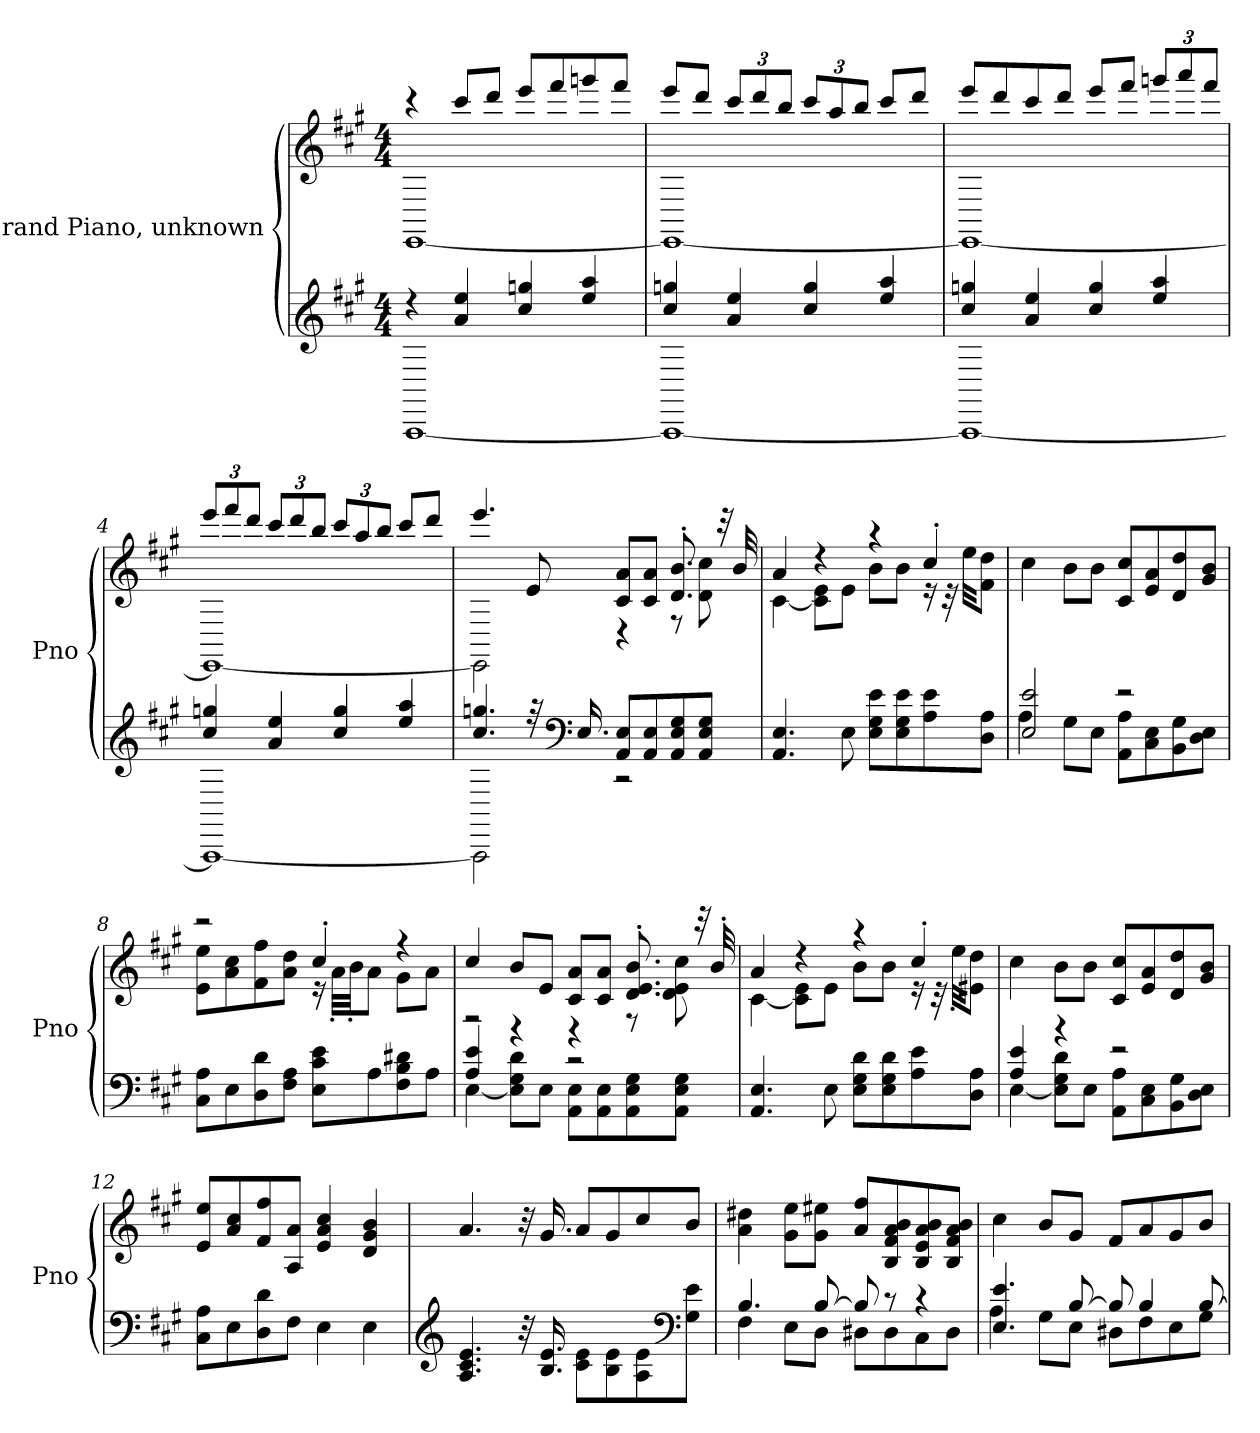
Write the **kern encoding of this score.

**kern	**kern
*part1	*part1
*staff2	*staff1
*I"Grand Piano, unknown	*
*I'Pno	*
*clefG2	*clefG2
*k[f#c#g#]	*k[f#c#g#]
*M4/4	*M4/4
*MM120	*MM120
=1	=1
*^	*^
4r	[1AAA	4r	[1EE
4a/ 4ee/	.	8ccc#/L	.
.	.	8ddd/J	.
4cc#/ 4ggn/	.	8eee/L	.
.	.	8fff#/	.
4ee/ 4aa/	.	8gggn/	.
.	.	8fff#/J	.
=2	=2	=2	=2
4cc#/ 4ggn/	1AAA_	8eee/L	1EE_
.	.	8ddd/J	.
*	*	*Xbrackettup	*
4a/ 4ee/	.	12ccc#/L	.
.	.	12ddd/	.
.	.	12bb/J	.
4cc#/ 4gg/	.	12ccc#/L	.
.	.	12aa/	.
.	.	12bb/J	.
4ee/ 4aa/	.	8ccc#/L	.
.	.	8ddd/J	.
=3	=3	=3	=3
4cc#/ 4ggn/	1AAA_	8eee/L	1EE_
.	.	8ddd/	.
4a/ 4ee/	.	8ccc#/	.
.	.	8ddd/J	.
4cc#/ 4gg/	.	8eee/L	.
.	.	8fff#/J	.
4ee/ 4aa/	.	12gggn/L	.
.	.	12aaa/	.
.	.	12fff#/J	.
!!LO:LB:g=z	!!
=4	=4	=4	=4
4cc#/ 4ggn/	1AAA_	12eee/L	1EE_
.	.	12fff#/	.
.	.	12ddd/J	.
4a/ 4ee/	.	12ccc#/L	.
.	.	12ddd/	.
.	.	12bb/J	.
4cc#/ 4gg/	.	12ccc#/L	.
.	.	12aa/	.
.	.	12bb/J	.
4ee/ 4aa/	.	8ccc#/L	.
.	.	8ddd/J	.
=5	=5	=5	=5
4.cc#/ 4.ggn/	2AAA\]	4.eee/	2EE\]
32r	.	8e/	.
*clefF4	*	*	*
16.E/	.	.	.
8AA/ 8E/L	2r	8c#/ 8a/L	4r
8AA/ 8E/	.	8c#/ 8a/J	.
8AA/ 8E/ 8G#/	.	8.d/' 8.b/'	8r
8AA/ 8E/ 8G#/J	.	.	8d\ 8cc#\
.	.	32r	.
.	.	32b/	.
*v	*v	*	*
=6	=6	=6
4.AA/ 4.E/	4a/	[4c#\
.	4r	8c#\] 8e\L
8E\	.	8e\J
8E\ 8G#\ 8e\L	4r	8b\L
8E\ 8G#\ 8e\	.	8b\J
8A\ 8e\	4cc#'/	16r
.	.	32r
.	.	32ee\KKL
8D\ 8A\J	.	8f#\ 8dd\J
*	*v	*v
!!LO:LB:g=z
=7	=7
*^	*
2E/ 2e/	4A\	4cc#\
.	8G#\L	8b\L
.	8E\J	8b\J
2r	8AA\ 8A\L	8c#/ 8cc#/L
.	8C#\ 8E\	8e/ 8a/
.	8BB\ 8G#\	8d/ 8dd/
.	8D\ 8E\J	8g#/ 8b/J
*v	*v	*
=8	=8
*	*^
8C#\ 8A\L	2r	8e\ 8ee\L
8E\	.	8a\ 8cc#\
8D\ 8d\	.	8f#\ 8ff#\
8F#\ 8A\J	.	8a\ 8dd\J
8E\ 8c#\ 8e\L	4cc#'/	16r
.	.	32a'\LLL
.	.	32b'\JJ
8A\	.	8a\J
8F#\ 8B\ 8d#X\	4r	8g#\L
8A\J	.	8a\J
=9	=9	=9
*^	*	*
4A/ 4e/	[4E\	4cc#/	2r
4r	8E\] 8G#\ 8d\L	8b/L	.
.	8E\J	8e/J	.
2r	8AA\ 8E\L	8c#/ 8a/L	4r
.	8AA\ 8E\	8c#/ 8a/J	.
.	8AA\ 8E\ 8G#\	8.d/' 8.e/' 8.b/'	8r
.	8AA\ 8E\ 8G#\J	.	8d\ 8e\ 8cc#\
.	.	32r	.
.	.	32b'/	.
*v	*v	*	*
=10	=10	=10
4.AA/ 4.E/	4a/	[4c#\
.	4r	8c#\] 8e\L
8E\	.	8e\J
8E\ 8G#\ 8d\L	4r	8b\L
8E\ 8G#\ 8d\	.	8b\J
8A\ 8e\	4cc#'/	16r
.	.	32r
.	.	32ee'\KKL
8D\ 8A\J	.	8e#X\ 8dd\J
*	*v	*v
!!LO:LB:g=z
=11	=11
*^	*
4A/ 4e/	[4E\	4cc#\
4r	8E\] 8G#\ 8d\L	8b\L
.	8E\J	8b\J
2r	8AA\ 8A\L	8c#/ 8cc#/L
.	8C#\ 8E\	8e/ 8a/
.	8BB\ 8G#\	8d/ 8dd/
.	8D\ 8E\J	8g#/ 8b/J
*v	*v	*
=12	=12
8C#\ 8A\L	8e/ 8ee/L
8E\	8a/ 8cc#/
8D\ 8d\	8f#/ 8ff#/
8F#\J	8A/ 8a/J
4E\	4e/ 4a/ 4cc#/
4E\	4d/ 4g#/ 4b/
=13	=13
*clefG2	*
4.A/ 4.c#/ 4.e/	4.a/
32r	32r
16.B/ 16.e/	16.g#/
8c#\ 8e\L	8a/L
8B\ 8e\	8g#/
8A\ 8e\	8cc#/
*clefF4	*
8G#\ 8e\J	8b/J
=14	=14
*^	*
4.B/	4F#\	4a\ 4dd#X\
.	8E\L	8g#\ 8ee\L
[8B/	8D\J	8g#\ 8ee#X\J
8B/]	8D#X\L	8a/ 8ff#/L
8r	8D#\	8B/ 8f#/ 8a/ 8b/
4r	8C#\	8B/ 8e/ 8a/ 8b/
.	8D#\J	8B/ 8f#/ 8a/ 8b/J
!!LO:LB:g=z
=15	=15	=15
4.E/ 4.e/	4A\	4cc#\
.	8G#\L	8b/L
[8B/	8E\J	8g#/J
8B/]	8D#X\L	8f#/L
4B/	8F#\	8a/
.	8E\	8g#/
[8B/	8G#\J	8b/J
*v	*v	*
=	=
*-	*-
